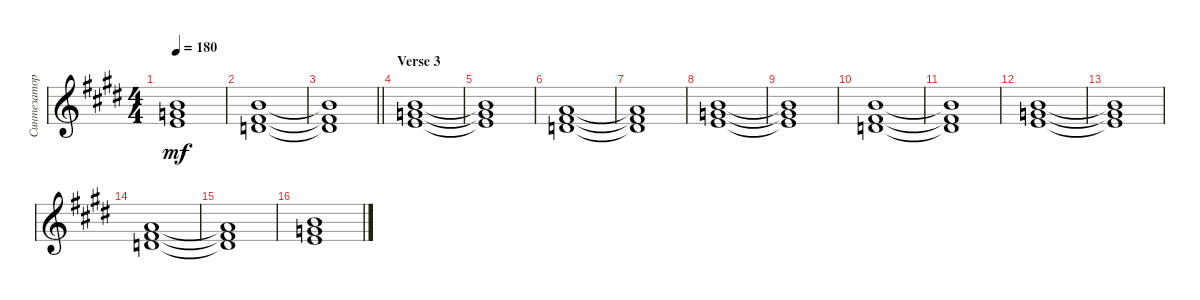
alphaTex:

\track ("Синтезатор" "Синтезатор") {instrument stringensemble1}
\staff {score}
\tuning (E4 B3 G3 D3 A2 E2) {hide}
\ts (4 4)
\tempo 180
\clef g2
\ks c#minor
(7.1{t} 8.2{t} 9.3{t}).1{dy mf} |
(7.1 7.2 7.3).1 |
\barLineRight lightlight
(7.1{t} 7.2{t} 7.3{t}).1 |
\section ("" "Verse 3")
(7.1 8.2 9.3).1 |
(7.1{t} 8.2{t} 9.3{t}).1 |
(5.1 7.2 7.3).1 |
(5.1{t} 7.2{t} 7.3{t}).1 |
(7.1 8.2 9.3).1 |
(7.1{t} 8.2{t} 9.3{t}).1 |
(7.1 7.2 7.3).1 |
(7.1{t} 7.2{t} 7.3{t}).1 |
(7.1 8.2 9.3).1 |
(7.1{t} 8.2{t} 9.3{t}).1 |
(5.1 7.2 7.3).1 |
(5.1{t} 7.2{t} 7.3{t}).1 |
(7.1 8.2 9.3).1
